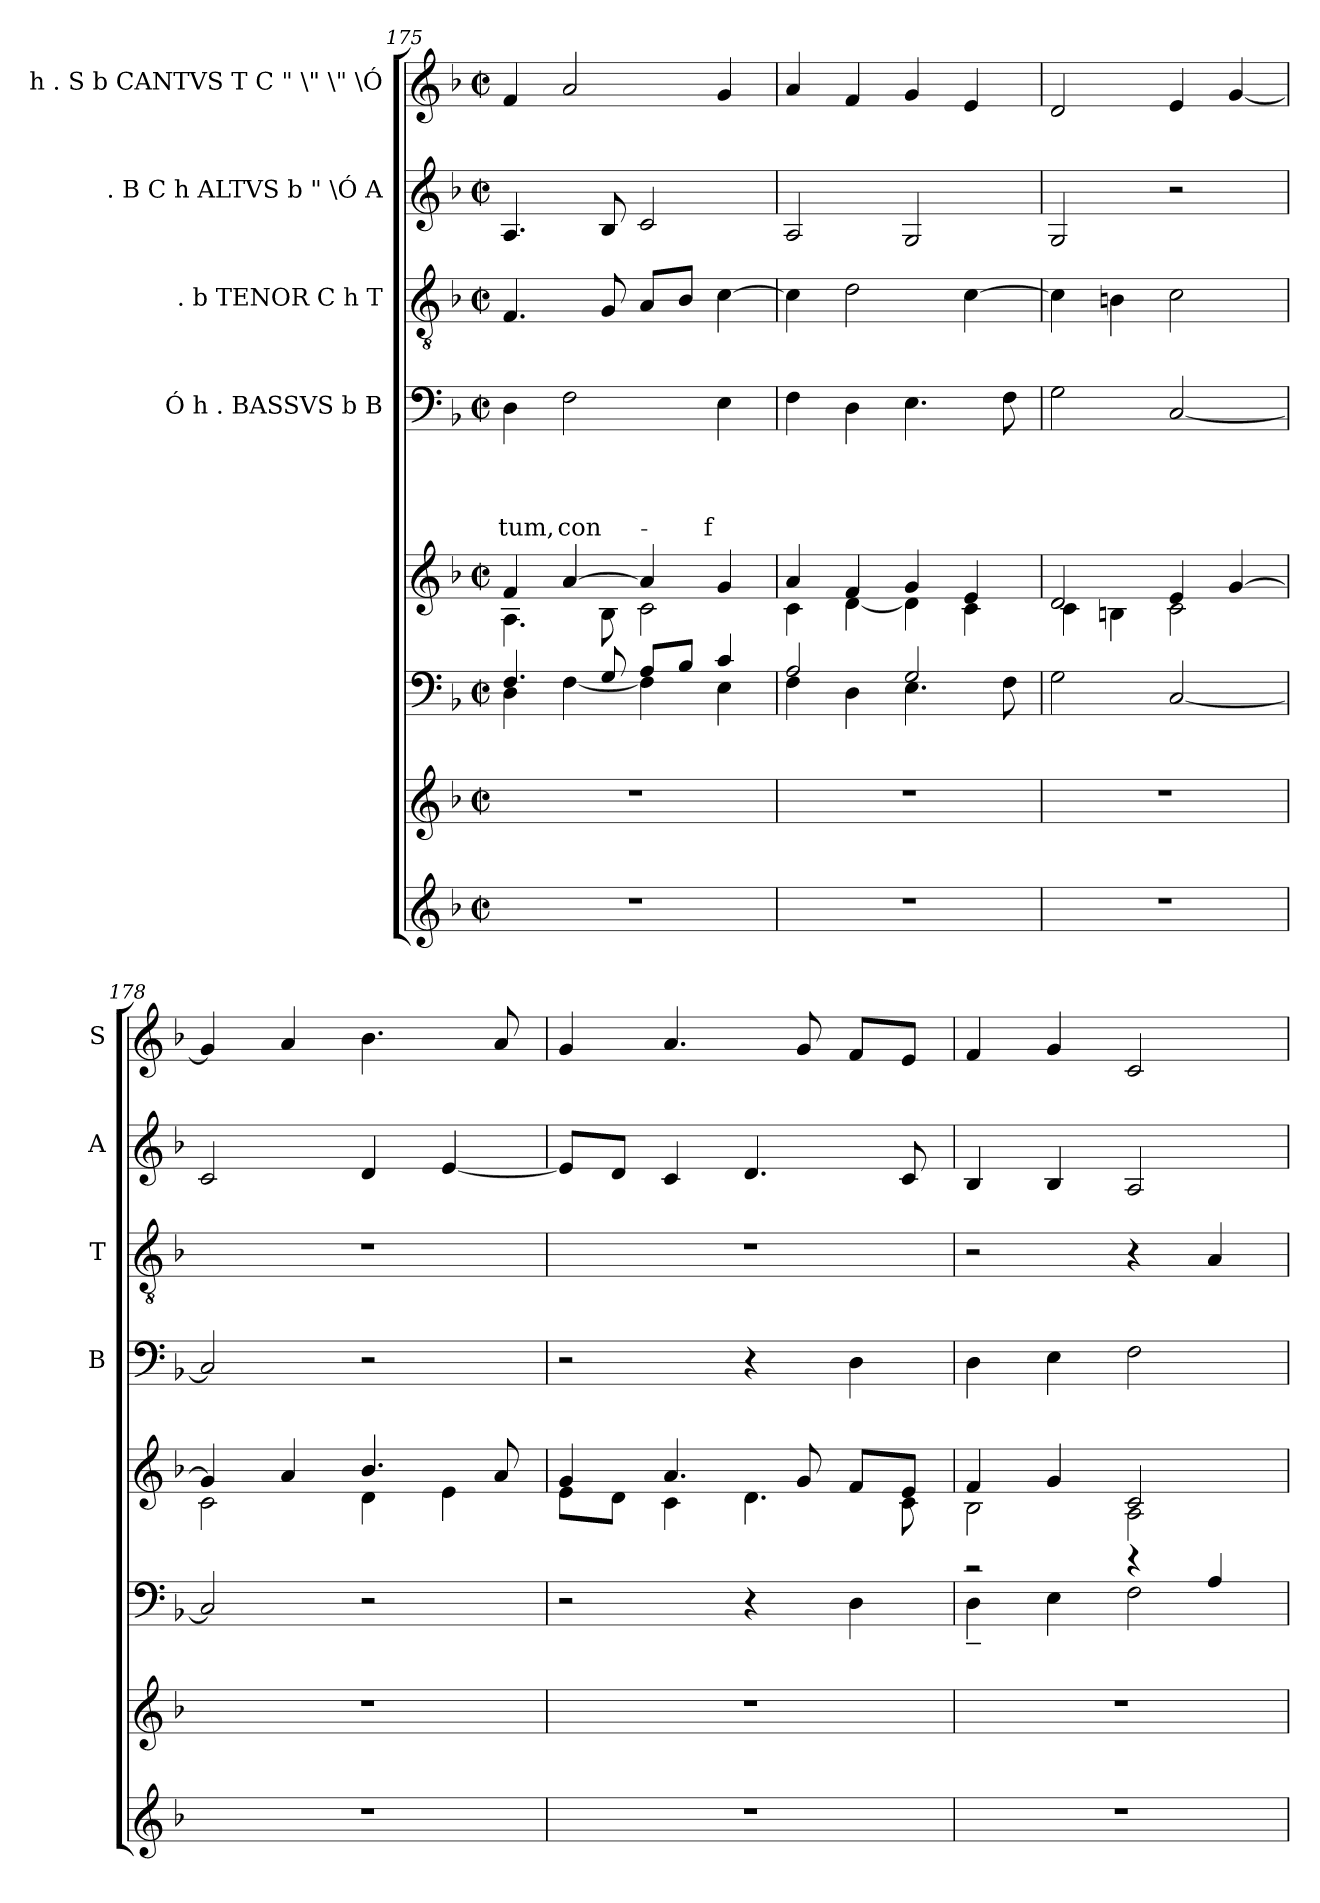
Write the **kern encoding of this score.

**kern	**kern	**kern	**kern	**kern	**text	**text	**text	**text	**kern	**kern	**kern
*part8	*part7	*part6	*part5	*part4	*part4	*part4	*part4	*part4	*part3	*part2	*part1
*staff8	*staff7	*staff6	*staff5	*staff4	*staff4	*staff4	*staff4	*staff4	*staff3	*staff2	*staff1
*	*	*	*	*I"Ó h . BASSVS b B	*	*	*	*	*I". b TENOR C h T	*I". B C h ALTVS b " \Ó A	*I"h . S b CANTVS T C " \" \" \Ó
*	*	*	*	*I'B	*	*	*	*	*I'T	*I'A	*I'S
*clefG2	*clefG2	*clefF4	*clefG2	*clefF4	*	*	*	*	*clefGv2	*clefG2	*clefG2
*k[b-]	*k[b-]	*k[b-]	*k[b-]	*k[b-]	*	*	*	*	*k[b-]	*k[b-]	*k[b-]
*F:	*F:	*F:	*F:	*F:	*	*	*	*	*F:	*F:	*F:
*M2/2	*M2/2	*M2/2	*M2/2	*M2/2	*	*	*	*	*M2/2	*M2/2	*M2/2
*met(c|)	*met(c|)	*met(c|)	*met(c|)	*met(c|)	*	*	*	*	*met(c|)	*met(c|)	*met(c|)
=175	=175	=175	=175	=175	=175	=175	=175	=175	=175	=175	=175
*	*	*^	*^	*	*	*	*	*	*	*	*
!	!	!	!	!	!	!	!	!	!	!LO:LY:b	!	!	!
1r	1r	4.F/	4D\	4f/	4.A\	4D\	.	.	.	-tum,	4.F/	4.A/	4f/
!	!	!	!	!	!	!	!	!	!	!LO:LY:b	!	!	!
.	.	.	[<4F\	[>4a/	.	2F\	.	.	.	con-	.	.	2a/
.	.	8G/	.	.	8B-\	.	.	.	.	.	8G/	8B-/	.
.	.	8A/L	4F\]	4a/]	2c\	.	.	.	.	.	8A/L	2c/	.
.	.	8B-/J	.	.	.	.	.	.	.	.	8B-/J	.	.
!	!	!	!	!	!	!	!	!	!	!LO:LY:b	!	!	!
.	.	4c/	4E\	4g/	.	4E\	.	.	.	-f	[>4c\	.	4g/
=176	=176	=176	=176	=176	=176	=176	=176	=176	=176	=176	=176	=176	=176
1r	1r	2A/	4F\	4a/	4c\	4F\	.	.	.	.	4c\]	2A/	4a/
.	.	.	4D\	4f/	[<4d\	4D\	.	.	.	.	2d\	.	4f/
.	.	2G/	4.E\	4g/	4d\]	4.E\	.	.	.	.	.	2G/	4g/
.	.	.	.	4e/	4c\	.	.	.	.	.	[>4c\	.	4e/
.	.	.	8F\	.	.	8F\	.	.	.	.	.	.	.
*	*	*v	*v	*	*	*	*	*	*	*	*	*	*
=177	=177	=177	=177	=177	=177	=177	=177	=177	=177	=177	=177	=177
1r	1r	2G\	2d/	4c\	2G\	.	.	.	.	4c\]	2G/	2d/
.	.	.	.	4Bn\	.	.	.	.	.	4Bn\	.	.
.	.	[<2C/	4e/	2c\	[<2C/	.	.	.	.	2c\	2r	4e/
.	.	.	[>4g/	.	.	.	.	.	.	.	.	[<4g/
=178	=178	=178	=178	=178	=178	=178	=178	=178	=178	=178	=178	=178
1r	1r	2C/]	4g/]	2c\	2C/]	.	.	.	.	1r	2c/	4g/]
.	.	.	4a/	.	.	.	.	.	.	.	.	4a/
.	.	2r	4.b-/	4d\	2r	.	.	.	.	.	4d/	4.b-\
.	.	.	.	4e\	.	.	.	.	.	.	[>4e/	.
.	.	.	(8a/	.	.	.	.	.	.	.	.	8a/
!!LO:PB:g=z
=179	=179	=179	=179	=179	=179	=179	=179	=179	=179	=179	=179	=179
1r	1r	2r	4g/	8e\L	2r	.	.	.	.	1r	8e/L]	4g/
.	.	.	.	8d\J	.	.	.	.	.	.	8d/J	.
.	.	.	4.a/	4c\	.	.	.	.	.	.	4c/	4.a/
.	.	4r	.	4.d\	4r	.	.	.	.	.	4.d/	.
.	.	.	8g/	.	.	.	.	.	.	.	.	8g/
.	.	4D\	8f/L	.	4D\	.	.	.	.	.	.	8f/L
.	.	.	8e/J	8c\	.	.	.	.	.	.	8c/	8e/J
=180	=180	=180	=180	=180	=180	=180	=180	=180	=180	=180	=180	=180
*	*	*^	*	*	*	*	*	*	*	*	*	*
1r	1r	2rc	4D~<\	4f/	2B-\	4D\	.	.	.	.	2r	4B-/	4f/
.	.	.	4E\	4g/	.	4E\	.	.	.	.	.	4B-/	4g/
.	.	4rd	2F\	2c/	2A\	2F\	.	.	.	.	4r	2A/	2c/
.	.	4A/	.	.	.	.	.	.	.	.	4A/	.	.
*	*	*v	*v	*	*	*	*	*	*	*	*	*	*
*	*	*	*v	*v	*	*	*	*	*	*	*	*
=	=	=	=	=	=	=	=	=	=	=	=
*-	*-	*-	*-	*-	*-	*-	*-	*-	*-	*-	*-
